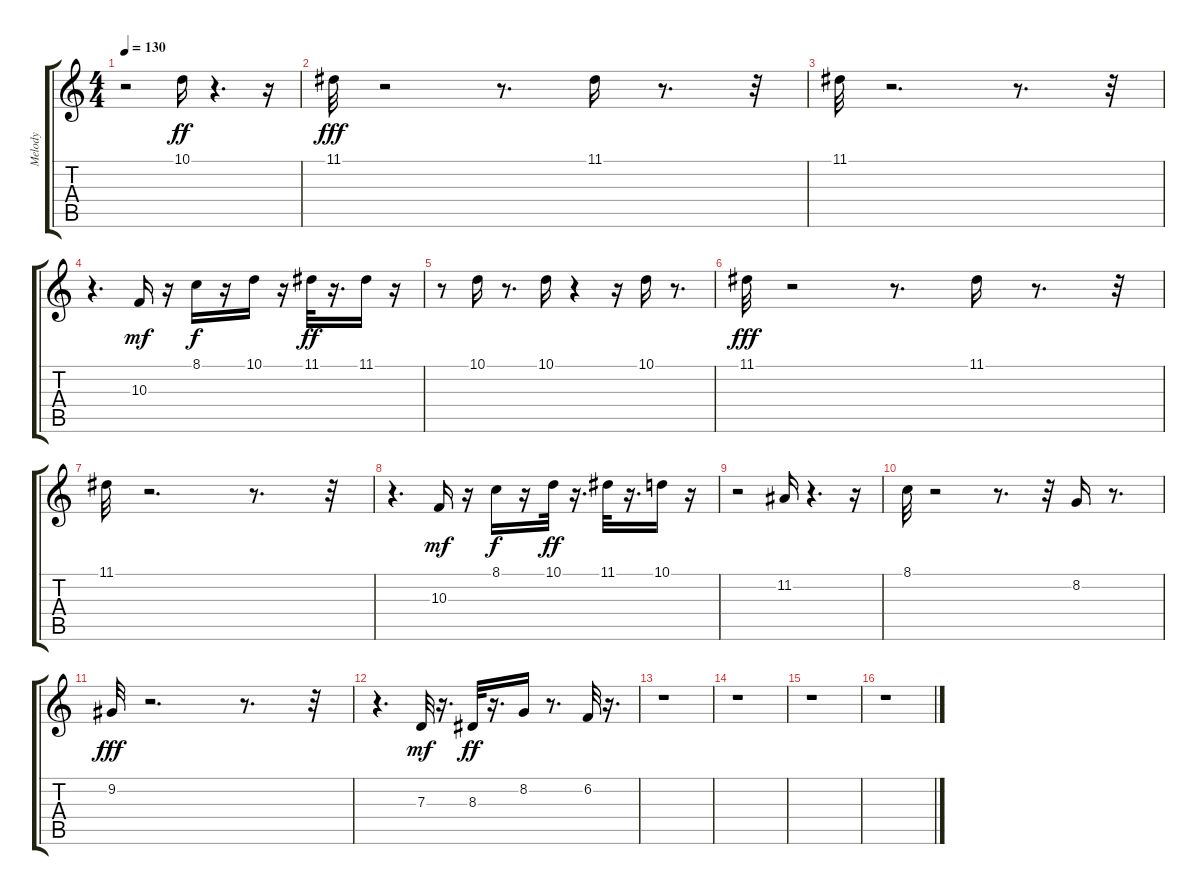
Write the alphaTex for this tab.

\track ("Melody" "Melody") {instrument fx5brightness}
\staff {score tabs}
\tuning (E4 B3 G3 D3 A2 E2) {hide}
\ts (4 4)
\tempo 130
\clef g2
\ks c
r.2{dy ff} 10.1.16 r.4{d} r.16 |
11.1.32{dy fff} r.2 r.8{d} 11.1.16 r.8{d} r.32 |
11.1.32 r.2{d} r.8{d} r.32 |
r.4{d} 10.3.16{dy mf} r.16 8.1.16{dy f} r.16 10.1.16 r.16 11.1.32{dy ff} r.16{d} 11.1.16 r.16 |
r.8 10.1.16 r.8{d} 10.1.16 r.4 r.16 10.1.16 r.8{d} |
11.1.32{dy fff} r.2 r.8{d} 11.1.16 r.8{d} r.32 |
11.1.32 r.2{d} r.8{d} r.32 |
r.4{d} 10.3.16{dy mf} r.16 8.1.16{dy f} r.16 10.1.32{dy ff} r.16{d} 11.1.32 r.16{d} 10.1.16 r.16 |
r.2 11.2.16 r.4{d} r.16 |
8.1.32 r.2 r.8{d} r.32 8.2.16 r.8{d} |
9.2.32{dy fff} r.2{d} r.8{d} r.32 |
r.4{d} 7.3.32{dy mf} r.16{d} 8.3.32{dy ff} r.16{d} 8.2.16 r.8{d} 6.2.32 r.16{d} |
r.1 |
r.1 |
r.1 |
r.1
